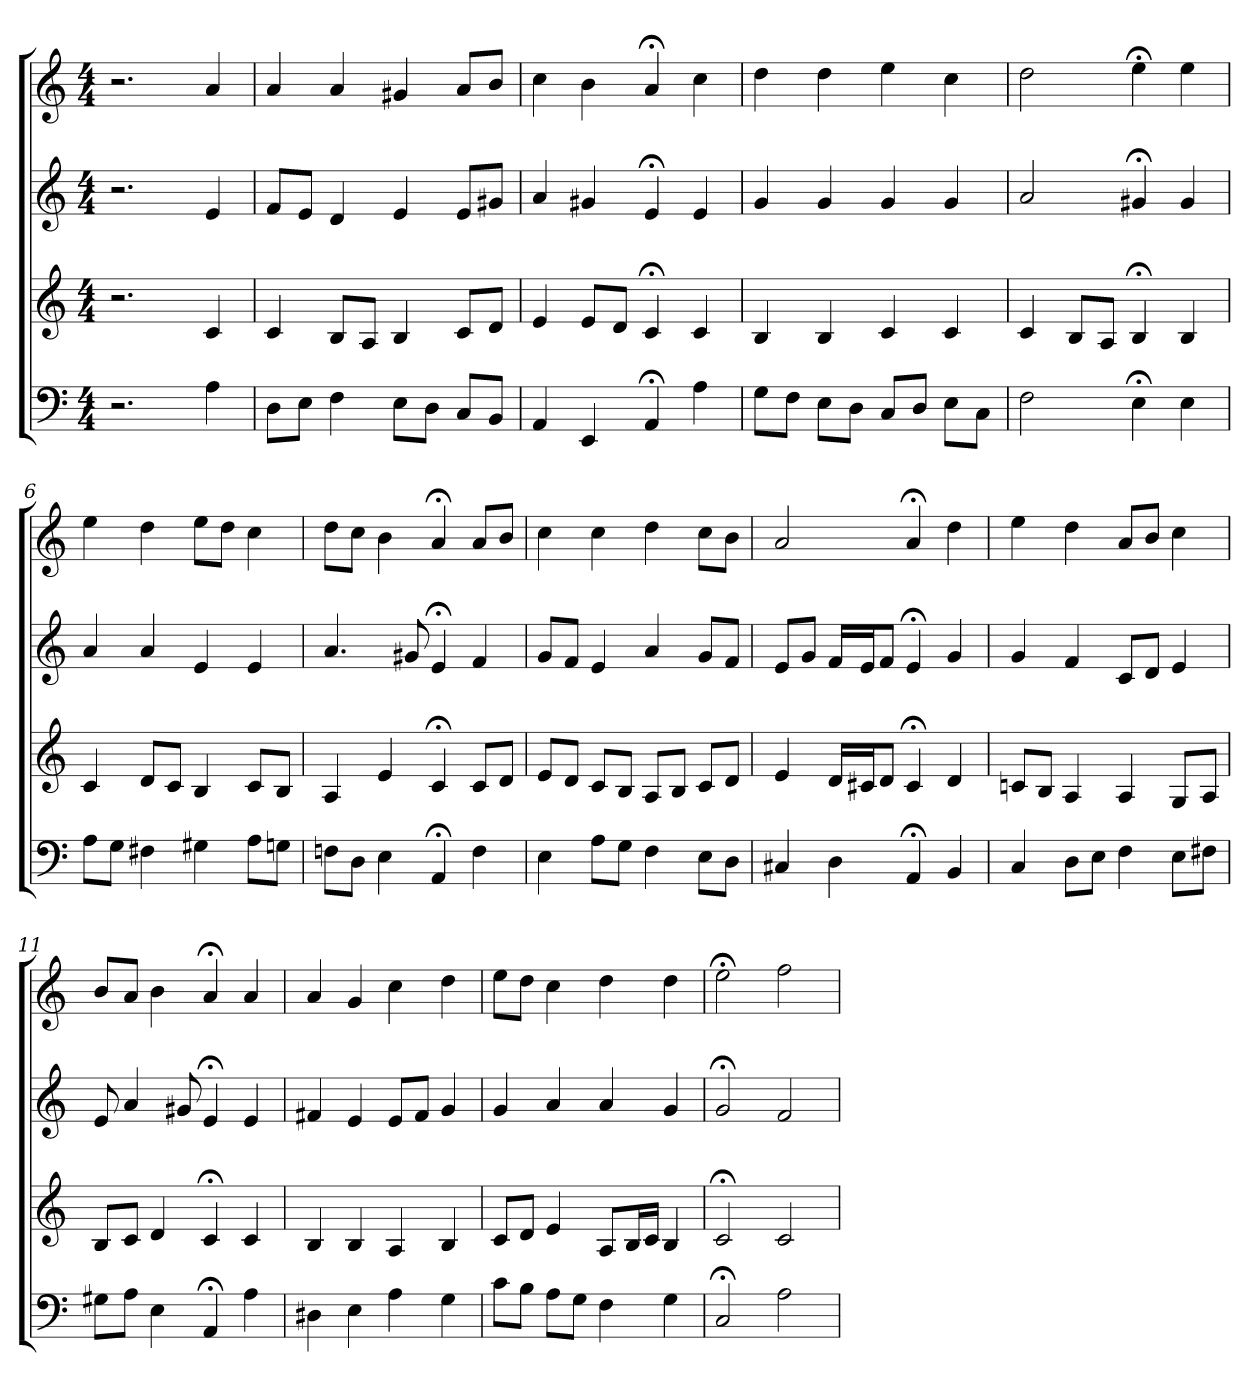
**kern	**kern	**kern	**kern
*part4	*part3	*part2	*part1
*staff4	*staff3	*staff2	*staff1
*clefF4	*clefG2	*clefG2	*clefG2
*M4/4	*M4/4	*M4/4	*M4/4
=1	=1	=1	=1
2.r	2.r	2.r	2.r
4A	4c	4e	4a
=2	=2	=2	=2
8D\L	4c	8f/L	4a
8E\J	.	8e/J	.
4F	8B/L	4d	4a
.	8A/J	.	.
8E\L	4B	4e	4g#X
8D\J	.	.	.
8C/L	8c/L	8e/L	8a/L
8BB/J	8d/J	8g#X/J	8b/J
=3	=3	=3	=3
4AA	4e	4a	4cc
4EE	8e/L	4g#X	4b
.	8d/J	.	.
4AA;<	4c;<	4e;<	4a;<
4A	4c	4e	4cc
=4	=4	=4	=4
8G\L	4B	4g	4dd
8F\J	.	.	.
8E\L	4B	4g	4dd
8D\J	.	.	.
8C/L	4c	4g	4ee
8D/J	.	.	.
8E\L	4c	4g	4cc
8C\J	.	.	.
=5	=5	=5	=5
2F	4c	2a	2dd
.	8B/L	.	.
.	8A/J	.	.
4E;<	4B;<	4g#X;<	4ee;<
4E	4B	4g#	4ee
=6	=6	=6	=6
8A\L	4c	4a	4ee
8G\J	.	.	.
4F#X	8d/L	4a	4dd
.	8c/J	.	.
4G#X	4B	4e	8ee\L
.	.	.	8dd\J
8A\L	8c/L	4e	4cc
8Gn\J	8B/J	.	.
=7	=7	=7	=7
8Fn\L	4A	4.a	8dd\L
8D\J	.	.	8cc\J
4E	4e	.	4b
.	.	8g#X	.
4AA;<	4c;<	4e;<	4a;<
4F	8c/L	4f	8a/L
.	8d/J	.	8b/J
=8	=8	=8	=8
4E	8e/L	8g/L	4cc
.	8d/J	8f/J	.
8A\L	8c/L	4e	4cc
8G\J	8B/J	.	.
4F	8A/L	4a	4dd
.	8B/J	.	.
8E\L	8c/L	8g/L	8cc\L
8D\J	8d/J	8f/J	8b\J
=9	=9	=9	=9
4C#X	4e	8e/L	2a
.	.	8g/J	.
4D	16d/LL	16f/LL	.
.	16c#X/J	16e/J	.
.	8d/J	8f/J	.
4AA;<	4c#;<	4e;<	4a;<
4BB	4d	4g	4dd
=10	=10	=10	=10
4C	8cn/L	4g	4ee
.	8B/J	.	.
8D\L	4A	4f	4dd
8E\J	.	.	.
4F	4A	8c/L	8a/L
.	.	8d/J	8b/J
8E\L	8G/L	4e	4cc
8F#X\J	8A/J	.	.
=11	=11	=11	=11
8G#X\L	8B/L	8e	8b/L
8A\J	8c/J	4a	8a/J
4E	4d	.	4b
.	.	8g#X	.
4AA;<	4c;<	4e;<	4a;<
4A	4c	4e	4a
=12	=12	=12	=12
4D#X	4B	4f#X	4a
4E	4B	4e	4g
4A	4A	8e/L	4cc
.	.	8f#/J	.
4G	4B	4g	4dd
=13	=13	=13	=13
8c\L	8c/L	4g	8ee\L
8B\J	8d/J	.	8dd\J
8A\L	4e	4a	4cc
8G\J	.	.	.
4F	8A/L	4a	4dd
.	16B/L	.	.
.	16c/JJ	.	.
4G	4B	4g	4dd
=14	=14	=14	=14
2C;<	2c;<	2g;<	2ee;<
2A	2c	2f	2ff
=	=	=	=
*-	*-	*-	*-
